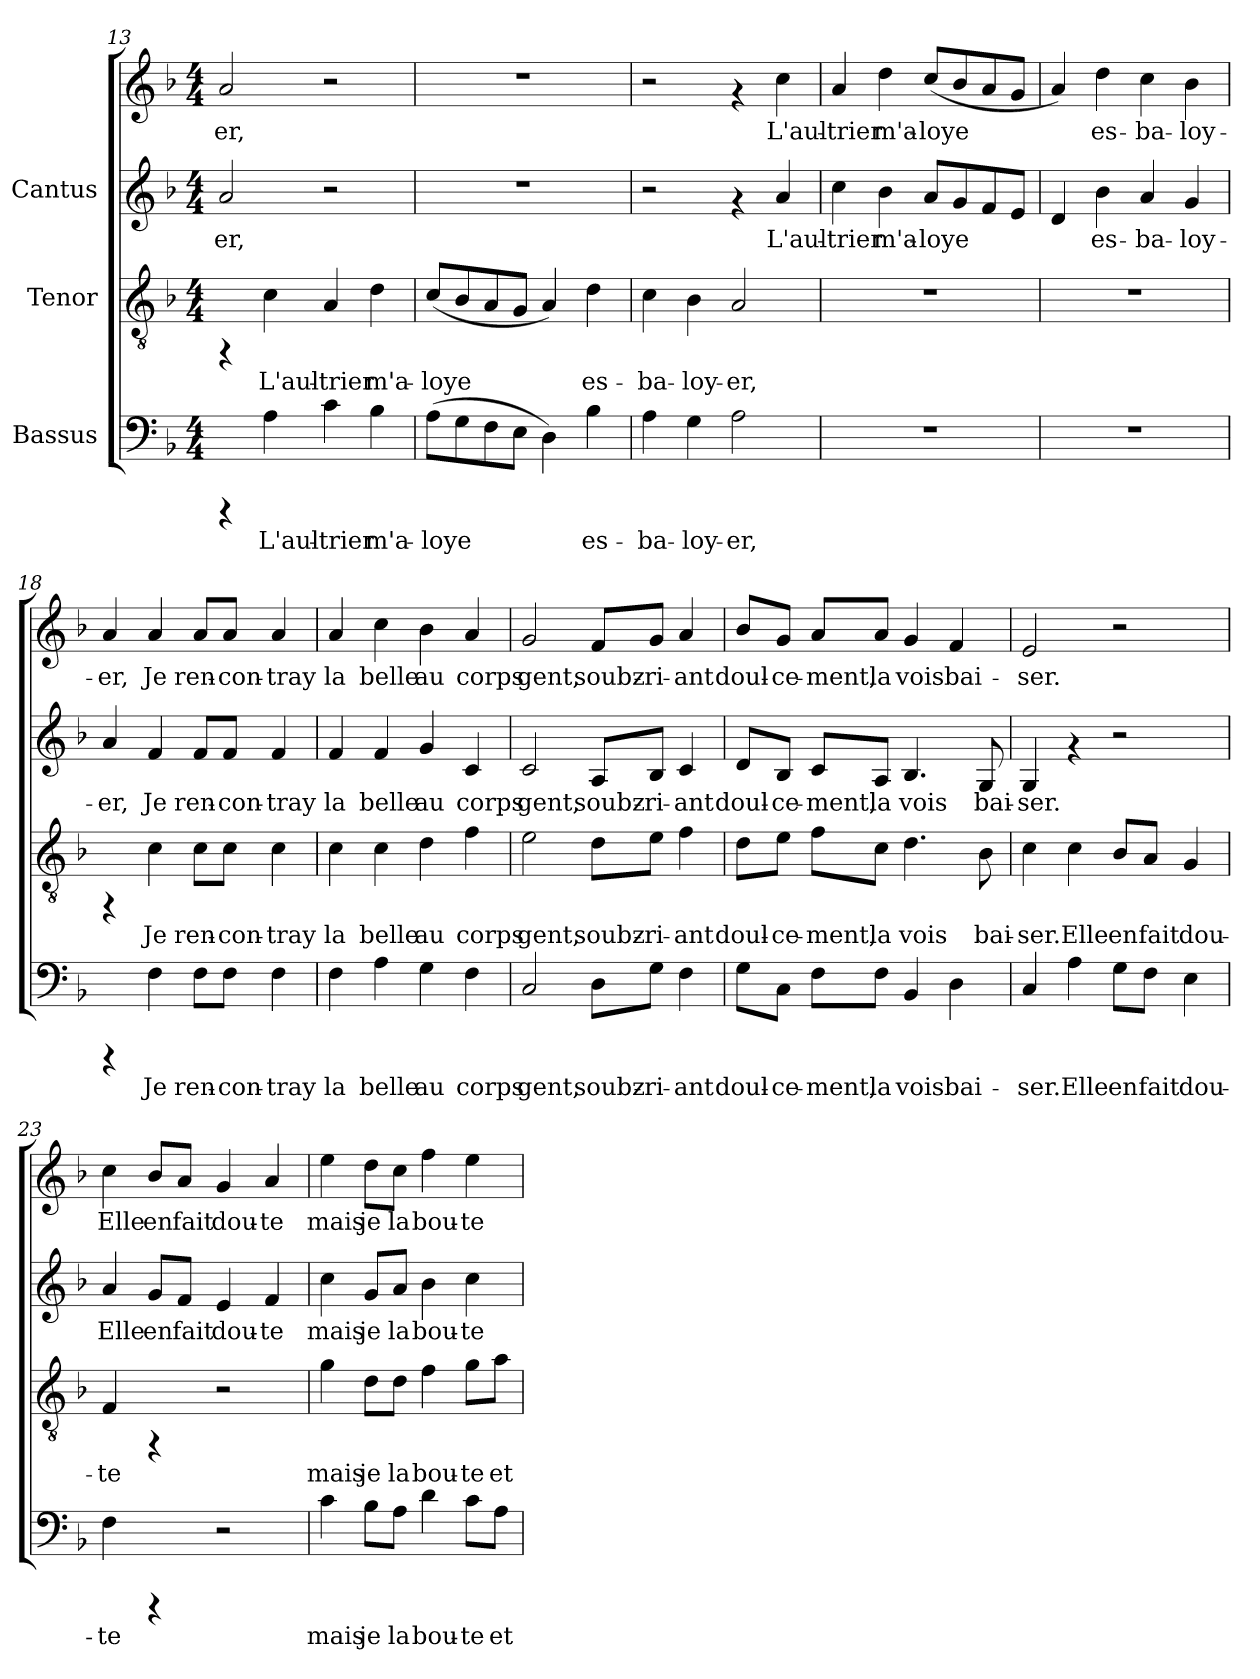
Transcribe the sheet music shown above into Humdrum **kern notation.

**kern	**text	**kern	**text	**kern	**text	**kern	**text
*part3	*part3	*part2	*part2	*part1	*part1	*part1	*part1
*staff4	*staff4	*staff3	*staff3	*staff2	*staff2	*staff1	*staff1
*I"Bassus	*	*I"Tenor	*	*I"Cantus	*	*	*
*clefF4	*	*clefGv2	*	*clefG2	*	*clefG2	*
*k[b-]	*	*k[b-]	*	*k[b-]	*	*k[b-]	*
*F:	*	*F:	*	*F:	*	*F:	*
*M4/4	*	*M4/4	*	*M4/4	*	*M4/4	*
=13	=13	=13	=13	=13	=13	=13	=13
!	!	!	!	!	!LO:LY:b:cj	!	!LO:LY:b:cj
4rCCC	.	4rFF	.	2a/	er,	2a/	-er,
!	!LO:LY:b:cj	!	!LO:LY:b:cj	!	!	!	!
4A\	L'aul-	4c\	L'aul-	.	.	.	.
!	!LO:LY:b:cj	!	!LO:LY:b:cj	!	!	!	!
4c\	-trier	4A/	-trier	2r	.	2r	.
!	!LO:LY:b:cj	!	!LO:LY:b:cj	!	!	!	!
4B-\	m'a-	4d\	m'a-	.	.	.	.
=14	=14	=14	=14	=14	=14	=14	=14
!	!LO:LY:b:cj	!	!LO:LY:b:cj	!	!	!	!
(>8A\L	-loye	(<8c/L	-loye	1r	.	1r	.
!	!LO:LY:b:cj	!	!LO:LY:b:cj	!	!	!	!
8G\	.	8B-/	.	.	.	.	.
!	!LO:LY:b:cj	!	!LO:LY:b:cj	!	!	!	!
8F\	.	8A/	.	.	.	.	.
!	!LO:LY:b:cj	!	!LO:LY:b:cj	!	!	!	!
8E\J	.	8G/J	.	.	.	.	.
!	!LO:LY:b:cj	!	!LO:LY:b:cj	!	!	!	!
4D\)	.	4A/)	.	.	.	.	.
!	!LO:LY:b:cj	!	!LO:LY:b:cj	!	!	!	!
4B-\	es-	4d\	es-	.	.	.	.
=15	=15	=15	=15	=15	=15	=15	=15
!	!LO:LY:b:cj	!	!LO:LY:b:cj	!	!	!	!
4A\	-ba-	4c\	-ba-	2r	.	2r	.
!	!LO:LY:b:cj	!	!LO:LY:b:cj	!	!	!	!
4G\	-loy-	4B-\	-loy-	.	.	.	.
!	!LO:LY:b:cj	!	!LO:LY:b:cj	!	!	!	!
2A\	-er,	2A/	-er,	4rf	.	4rf	.
!	!	!	!	!	!LO:LY:b:cj	!	!LO:LY:b:cj
.	.	.	.	4a/	-L'aul-	4cc\	L'aul-
!!LO:LB:g=z
=16	=16	=16	=16	=16	=16	=16	=16
!	!	!	!	!	!LO:LY:b:cj	!	!LO:LY:b:cj
1r	.	1r	.	4cc\	trier	4a/	-trier
!	!	!	!	!	!LO:LY:b:cj	!	!LO:LY:b:cj
.	.	.	.	4b-\	m'a-	4dd\	m'a-
!	!	!	!	!	!LO:LY:b:cj	!	!LO:LY:b:cj
.	.	.	.	8a/L	-loye	(<8cc/L	-loye
!	!	!	!	!	!LO:LY:b:cj	!	!LO:LY:b:cj
.	.	.	.	8g/	.	8b-/	.
!	!	!	!	!	!LO:LY:b:cj	!	!LO:LY:b:cj
.	.	.	.	8f/	.	8a/	.
!	!	!	!	!	!LO:LY:b:cj	!	!LO:LY:b:cj
.	.	.	.	8e/J	.	8g/J	.
=17	=17	=17	=17	=17	=17	=17	=17
!	!	!	!	!	!LO:LY:b:cj	!	!LO:LY:b:cj
1r	.	1r	.	4d/	-	4a/)	.
!	!	!	!	!	!LO:LY:b:cj	!	!LO:LY:b:cj
.	.	.	.	4b-\	es-	4dd\	es-
!	!	!	!	!	!LO:LY:b:cj	!	!LO:LY:b:cj
.	.	.	.	4a/	-ba-	4cc\	-ba-
!	!	!	!	!	!LO:LY:b:cj	!	!LO:LY:b:cj
.	.	.	.	4g/	-loy-	4b-\	-loy-
=18	=18	=18	=18	=18	=18	=18	=18
!	!	!	!	!	!LO:LY:b:cj	!	!LO:LY:b:cj
4rCCC	.	4rFF	.	4a/	er,	4a/	-er,
!	!LO:LY:b:cj	!	!LO:LY:b:cj	!	!LO:LY:b:cj	!	!LO:LY:b:cj
4F\	Je	4c\	Je	4f/	Je	4a/	Je
!	!LO:LY:b:cj	!	!LO:LY:b:cj	!	!LO:LY:b:cj	!	!LO:LY:b:cj
8F\L	ren-	8c\L	ren-	8f/L	ren-	8a/L	ren-
!	!LO:LY:b:cj	!	!LO:LY:b:cj	!	!LO:LY:b:cj	!	!LO:LY:b:cj
8F\J	-con-	8c\J	-con-	8f/J	-con-	8a/J	-con-
!	!LO:LY:b:cj	!	!LO:LY:b:cj	!	!LO:LY:b:cj	!	!LO:LY:b:cj
4F\	-tray	4c\	-tray	4f/	-tray	4a/	-tray
=19	=19	=19	=19	=19	=19	=19	=19
!	!LO:LY:b:cj	!	!LO:LY:b:cj	!	!LO:LY:b:cj	!	!LO:LY:b:cj
4F\	la	4c\	la	4f/	la	4a/	la
!	!LO:LY:b:cj	!	!LO:LY:b:cj	!	!LO:LY:b:cj	!	!LO:LY:b:cj
4A\	belle	4c\	belle	4f/	belle	4cc\	belle
!	!LO:LY:b:cj	!	!LO:LY:b:cj	!	!LO:LY:b:cj	!	!LO:LY:b:cj
4G\	au	4d\	au	4g/	au	4b-\	au
!	!LO:LY:b:cj	!	!LO:LY:b:cj	!	!LO:LY:b:cj	!	!LO:LY:b:cj
4F\	corps	4f\	corps	4c/	corps	4a/	corps
!!LO:LB:g=z
=20	=20	=20	=20	=20	=20	=20	=20
!	!LO:LY:b:cj	!	!LO:LY:b:cj	!	!LO:LY:b:cj	!	!LO:LY:b:cj
2C/	gent,	2e\	gent,	2c/	gent,	2g/	gent,
!	!LO:LY:b:cj	!	!LO:LY:b:cj	!	!LO:LY:b:cj	!	!LO:LY:b:cj
8D\L	soubz-	8d\L	soubz-	8A/L	soubz-	8f/L	soubz-
!	!LO:LY:b:cj	!	!LO:LY:b:cj	!	!LO:LY:b:cj	!	!LO:LY:b:cj
8G\J	-ri-	8e\J	-ri-	8B-/J	-ri-	8g/J	-ri-
!	!LO:LY:b:cj	!	!LO:LY:b:cj	!	!LO:LY:b:cj	!	!LO:LY:b:cj
4F\	-ant	4f\	-ant	4c/	-ant	4a/	-ant
=21	=21	=21	=21	=21	=21	=21	=21
!	!LO:LY:b:cj	!	!LO:LY:b:cj	!	!LO:LY:b:cj	!	!LO:LY:b:cj
8G\L	doul-	8d\L	doul-	8d/L	-doul-	8b-/L	doul-
!	!LO:LY:b:cj	!	!LO:LY:b:cj	!	!LO:LY:b:cj	!	!LO:LY:b:cj
8C\J	-ce-	8e\J	-ce-	8B-/J	-ce-	8g/J	-ce-
!	!LO:LY:b:cj	!	!LO:LY:b:cj	!	!LO:LY:b:cj	!	!LO:LY:b:cj
8F\L	-ment,	8f\L	-ment,	8c/L	-ment,	8a/L	-ment,
!	!LO:LY:b:cj	!	!LO:LY:b:cj	!	!LO:LY:b:cj	!	!LO:LY:b:cj
8F\J	la	8c\J	la	8A/J	la	8a/J	la
!	!LO:LY:b:cj	!	!LO:LY:b:cj	!	!LO:LY:b:cj	!	!LO:LY:b:cj
4BB-/	vois	4.d\	vois	4.B-/	vois	4g/	vois
!	!LO:LY:b:cj	!	!	!	!	!	!LO:LY:b:cj
4D\	bai-	.	.	.	.	4f/	bai-
!	!	!	!LO:LY:b:cj	!	!LO:LY:b:cj	!	!
.	.	8B-\	bai-	8G/	bai-	.	.
=22	=22	=22	=22	=22	=22	=22	=22
!	!LO:LY:b:cj	!	!LO:LY:b:cj	!	!LO:LY:b:cj	!	!LO:LY:b:cj
4C/	-ser.	4c\	-ser.	4G/	ser.	2e/	-ser.
!	!LO:LY:b:cj	!	!LO:LY:b:cj	!	!	!	!
4A\	Elle	4c\	Elle	4rf	.	.	.
!	!LO:LY:b:cj	!	!LO:LY:b:cj	!	!	!	!
8G\L	en	8B-/L	en	2r	.	2r	.
!	!LO:LY:b:cj	!	!LO:LY:b:cj	!	!	!	!
8F\J	fait	8A/J	fait	.	.	.	.
!	!LO:LY:b:cj	!	!LO:LY:b:cj	!	!	!	!
4E\	dou-	4G/	dou-	.	.	.	.
=23	=23	=23	=23	=23	=23	=23	=23
!	!LO:LY:b:cj	!	!LO:LY:b:cj	!	!LO:LY:b:cj	!	!LO:LY:b:cj
4F\	-te	4F/	-te	4a/	Elle	4cc\	Elle
!	!	!	!	!	!LO:LY:b:cj	!	!LO:LY:b:cj
4rCCC	.	4rFF	.	8g/L	en	8b-/L	en
!	!	!	!	!	!LO:LY:b:cj	!	!LO:LY:b:cj
.	.	.	.	8f/J	fait	8a/J	fait
!	!	!	!	!	!LO:LY:b:cj	!	!LO:LY:b:cj
2r	.	2r	.	4e/	dou-	4g/	dou-
!	!	!	!	!	!LO:LY:b:cj	!	!LO:LY:b:cj
.	.	.	.	4f/	-te	4a/	-te
!!LO:PB:g=z
=24	=24	=24	=24	=24	=24	=24	=24
!	!LO:LY:b:cj	!	!LO:LY:b:cj	!	!LO:LY:b:cj	!	!LO:LY:b:cj
4c\	mais	4g\	mais	4cc\	mais	4ee\	mais
!	!LO:LY:b:cj	!	!LO:LY:b:cj	!	!LO:LY:b:cj	!	!LO:LY:b:cj
8B-\L	je	8d\L	je	8g/L	je	8dd\L	je
!	!LO:LY:b:cj	!	!LO:LY:b:cj	!	!LO:LY:b:cj	!	!LO:LY:b:cj
8A\J	la	8d\J	la	8a/J	la	8cc\J	la
!	!LO:LY:b:cj	!	!LO:LY:b:cj	!	!LO:LY:b:cj	!	!LO:LY:b:cj
4d\	bou-	4f\	bou-	4b-\	bou-	4ff\	bou-
!	!LO:LY:b:cj	!	!LO:LY:b:cj	!	!LO:LY:b:cj	!	!LO:LY:b:cj
8c\L	-te	8g\L	-te	4cc\	-te	4ee\	-te
!	!LO:LY:b:cj	!	!LO:LY:b:cj	!	!	!	!
8A\J	et	8a\J	et	.	.	.	.
=	=	=	=	=	=	=	=
*-	*-	*-	*-	*-	*-	*-	*-
